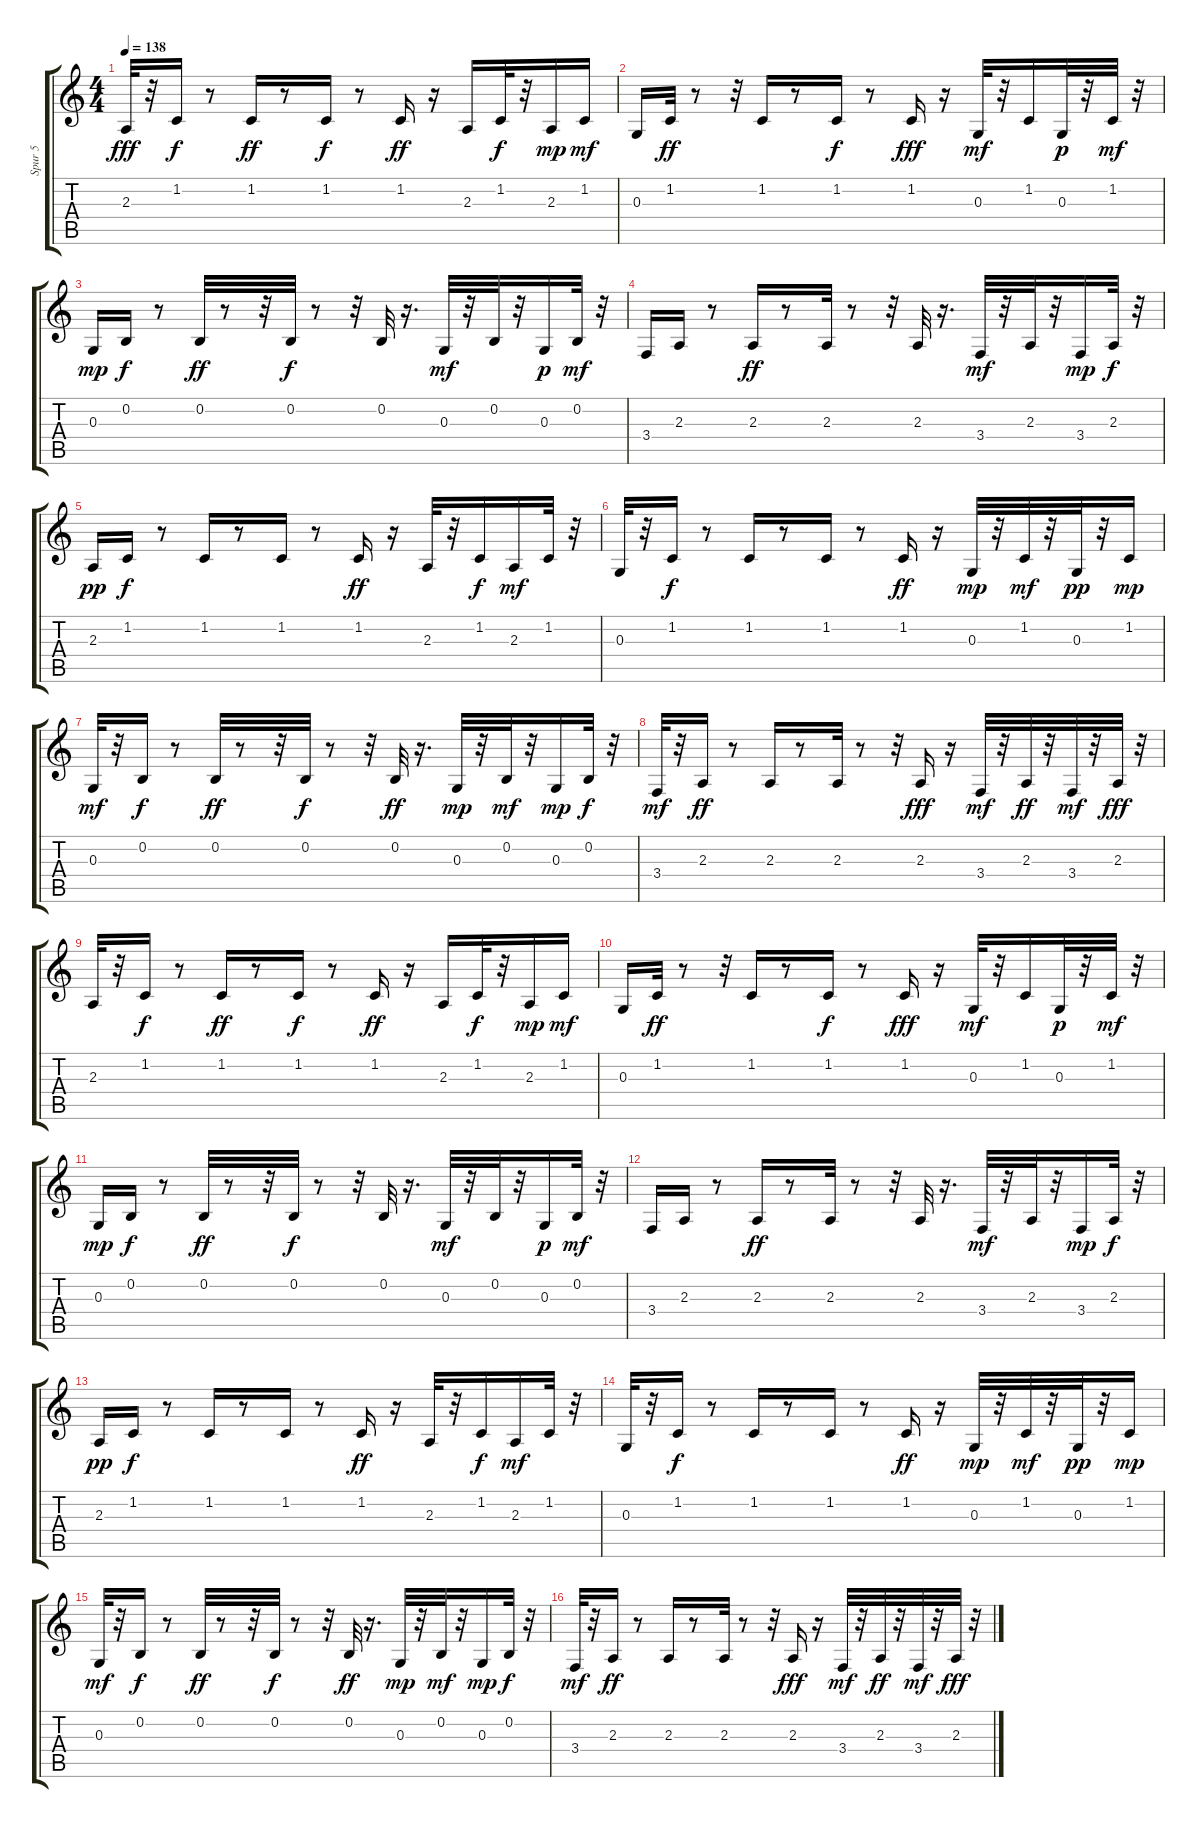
\track ("Spur 5" "Spur 5") {instrument shamisen}
\staff {score tabs}
\tuning (E4 B3 G3 D3 A2 E2) {hide}
\ts (4 4)
\tempo 138
\clef g2
\ks c
2.3.32{dy fff} r.32 1.2.16{dy f} r.8 1.2.16{dy ff} r.8 1.2.16{dy f} r.8 1.2.16{dy ff} r.16 2.3.16 1.2.32{dy f} r.32 2.3.16{dy mp} 1.2.16{dy mf} |
0.3.16 1.2.32{dy ff} r.8 r.32 1.2.16 r.8 1.2.16{dy f} r.8 1.2.16{dy fff} r.16 0.3.32{dy mf} r.32 1.2.16 0.3.32{dy p} r.32 1.2.32{dy mf} r.32 |
0.3.16{dy mp} 0.2.16{dy f} r.8 0.2.32{dy ff} r.8 r.32 0.2.32{dy f} r.8 r.32 0.2.32 r.16{d} 0.3.32{dy mf} r.32 0.2.32 r.32 0.3.16{dy p} 0.2.32{dy mf} r.32 |
3.4.16 2.3.16 r.8 2.3.16{dy ff} r.8 2.3.32 r.8 r.32 2.3.32 r.16{d} 3.4.32{dy mf} r.32 2.3.32 r.32 3.4.16{dy mp} 2.3.32{dy f} r.32 |
2.3.16{dy pp} 1.2.16{dy f} r.8 1.2.16 r.8 1.2.16 r.8 1.2.16{dy ff} r.16 2.3.32 r.32 1.2.16{dy f} 2.3.16{dy mf} 1.2.32 r.32 |
0.3.32 r.32 1.2.16{dy f} r.8 1.2.16 r.8 1.2.16 r.8 1.2.16{dy ff} r.16 0.3.32{dy mp} r.32 1.2.32{dy mf} r.32 0.3.32{dy pp} r.32 1.2.16{dy mp} |
0.3.32{dy mf} r.32 0.2.16{dy f} r.8 0.2.32{dy ff} r.8 r.32 0.2.32{dy f} r.8 r.32 0.2.32{dy ff} r.16{d} 0.3.32{dy mp} r.32 0.2.32{dy mf} r.32 0.3.16{dy mp} 0.2.32{dy f} r.32 |
3.4.32{dy mf} r.32 2.3.16{dy ff} r.8 2.3.16 r.8 2.3.32 r.8 r.32 2.3.16{dy fff} r.16 3.4.32{dy mf} r.32 2.3.32{dy ff} r.32 3.4.32{dy mf} r.32 2.3.32{dy fff} r.32 |
2.3.32 r.32 1.2.16{dy f} r.8 1.2.16{dy ff} r.8 1.2.16{dy f} r.8 1.2.16{dy ff} r.16 2.3.16 1.2.32{dy f} r.32 2.3.16{dy mp} 1.2.16{dy mf} |
0.3.16 1.2.32{dy ff} r.8 r.32 1.2.16 r.8 1.2.16{dy f} r.8 1.2.16{dy fff} r.16 0.3.32{dy mf} r.32 1.2.16 0.3.32{dy p} r.32 1.2.32{dy mf} r.32 |
0.3.16{dy mp} 0.2.16{dy f} r.8 0.2.32{dy ff} r.8 r.32 0.2.32{dy f} r.8 r.32 0.2.32 r.16{d} 0.3.32{dy mf} r.32 0.2.32 r.32 0.3.16{dy p} 0.2.32{dy mf} r.32 |
3.4.16 2.3.16 r.8 2.3.16{dy ff} r.8 2.3.32 r.8 r.32 2.3.32 r.16{d} 3.4.32{dy mf} r.32 2.3.32 r.32 3.4.16{dy mp} 2.3.32{dy f} r.32 |
2.3.16{dy pp} 1.2.16{dy f} r.8 1.2.16 r.8 1.2.16 r.8 1.2.16{dy ff} r.16 2.3.32 r.32 1.2.16{dy f} 2.3.16{dy mf} 1.2.32 r.32 |
0.3.32 r.32 1.2.16{dy f} r.8 1.2.16 r.8 1.2.16 r.8 1.2.16{dy ff} r.16 0.3.32{dy mp} r.32 1.2.32{dy mf} r.32 0.3.32{dy pp} r.32 1.2.16{dy mp} |
0.3.32{dy mf} r.32 0.2.16{dy f} r.8 0.2.32{dy ff} r.8 r.32 0.2.32{dy f} r.8 r.32 0.2.32{dy ff} r.16{d} 0.3.32{dy mp} r.32 0.2.32{dy mf} r.32 0.3.16{dy mp} 0.2.32{dy f} r.32 |
3.4.32{dy mf} r.32 2.3.16{dy ff} r.8 2.3.16 r.8 2.3.32 r.8 r.32 2.3.16{dy fff} r.16 3.4.32{dy mf} r.32 2.3.32{dy ff} r.32 3.4.32{dy mf} r.32 2.3.32{dy fff} r.32
